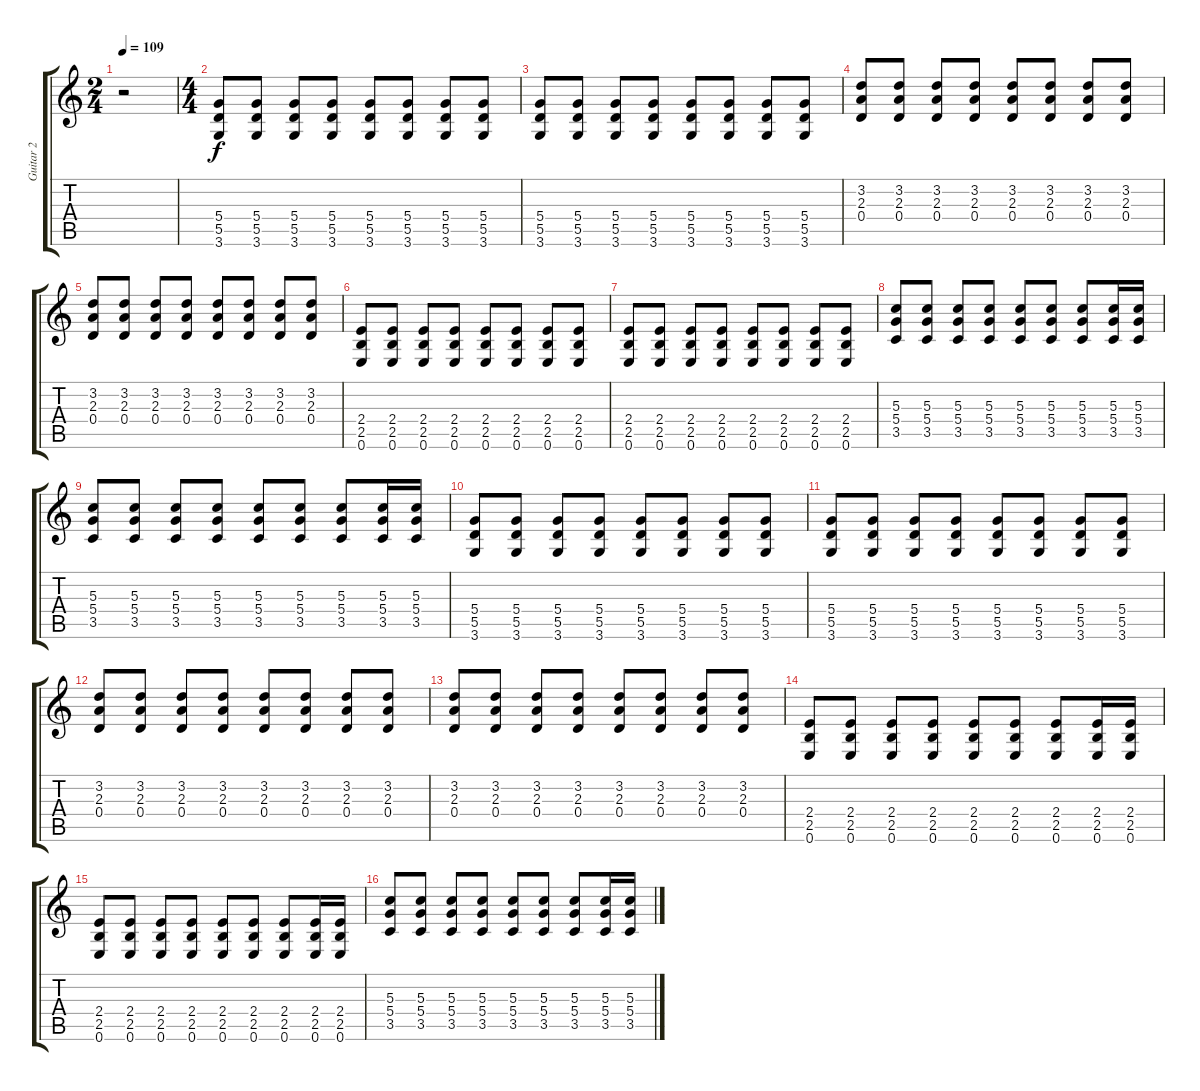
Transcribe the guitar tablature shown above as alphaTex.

\track ("Guitar 2" "Guitar 2") {instrument distortionguitar}
\staff {score tabs}
\tuning (E4 B3 G3 D3 A2 E2) {hide}
\ts (2 4)
\tempo 109
\clef g2
\ks c
r.2{dy f} |
\ts (4 4)
(5.4 5.5 3.6).8{balance 4 instrument distortionguitar} (5.4 5.5 3.6).8 (5.4 5.5 3.6).8 (5.4 5.5 3.6).8 (5.4 5.5 3.6).8 (5.4 5.5 3.6).8 (5.4 5.5 3.6).8 (5.4 5.5 3.6).8 |
(5.4 5.5 3.6).8 (5.4 5.5 3.6).8 (5.4 5.5 3.6).8 (5.4 5.5 3.6).8 (5.4 5.5 3.6).8 (5.4 5.5 3.6).8 (5.4 5.5 3.6).8 (5.4 5.5 3.6).8 |
(3.2 2.3 0.4).8 (3.2 2.3 0.4).8 (3.2 2.3 0.4).8 (3.2 2.3 0.4).8 (3.2 2.3 0.4).8 (3.2 2.3 0.4).8 (3.2 2.3 0.4).8 (3.2 2.3 0.4).8 |
(3.2 2.3 0.4).8 (3.2 2.3 0.4).8 (3.2 2.3 0.4).8 (3.2 2.3 0.4).8 (3.2 2.3 0.4).8 (3.2 2.3 0.4).8 (3.2 2.3 0.4).8 (3.2 2.3 0.4).8 |
(2.4 2.5 0.6).8 (2.4 2.5 0.6).8 (2.4 2.5 0.6).8 (2.4 2.5 0.6).8 (2.4 2.5 0.6).8 (2.4 2.5 0.6).8 (2.4 2.5 0.6).8 (2.4 2.5 0.6).8 |
(2.4 2.5 0.6).8 (2.4 2.5 0.6).8 (2.4 2.5 0.6).8 (2.4 2.5 0.6).8 (2.4 2.5 0.6).8 (2.4 2.5 0.6).8 (2.4 2.5 0.6).8 (2.4 2.5 0.6).8 |
(5.3 5.4 3.5).8 (5.3 5.4 3.5).8 (5.3 5.4 3.5).8 (5.3 5.4 3.5).8 (5.3 5.4 3.5).8 (5.3 5.4 3.5).8 (5.3 5.4 3.5).8 (5.3 5.4 3.5).16 (5.3 5.4 3.5).16 |
(5.3 5.4 3.5).8 (5.3 5.4 3.5).8 (5.3 5.4 3.5).8 (5.3 5.4 3.5).8 (5.3 5.4 3.5).8 (5.3 5.4 3.5).8 (5.3 5.4 3.5).8 (5.3 5.4 3.5).16 (5.3 5.4 3.5).16 |
(5.4 5.5 3.6).8 (5.4 5.5 3.6).8 (5.4 5.5 3.6).8 (5.4 5.5 3.6).8 (5.4 5.5 3.6).8 (5.4 5.5 3.6).8 (5.4 5.5 3.6).8 (5.4 5.5 3.6).8 |
(5.4 5.5 3.6).8 (5.4 5.5 3.6).8 (5.4 5.5 3.6).8 (5.4 5.5 3.6).8 (5.4 5.5 3.6).8 (5.4 5.5 3.6).8 (5.4 5.5 3.6).8 (5.4 5.5 3.6).8 |
(3.2 2.3 0.4).8 (3.2 2.3 0.4).8 (3.2 2.3 0.4).8 (3.2 2.3 0.4).8 (3.2 2.3 0.4).8 (3.2 2.3 0.4).8 (3.2 2.3 0.4).8 (3.2 2.3 0.4).8 |
(3.2 2.3 0.4).8 (3.2 2.3 0.4).8 (3.2 2.3 0.4).8 (3.2 2.3 0.4).8 (3.2 2.3 0.4).8 (3.2 2.3 0.4).8 (3.2 2.3 0.4).8 (3.2 2.3 0.4).8 |
(2.4 2.5 0.6).8 (2.4 2.5 0.6).8 (2.4 2.5 0.6).8 (2.4 2.5 0.6).8 (2.4 2.5 0.6).8 (2.4 2.5 0.6).8 (2.4 2.5 0.6).8 (2.4 2.5 0.6).16 (2.4 2.5 0.6).16 |
(2.4 2.5 0.6).8 (2.4 2.5 0.6).8 (2.4 2.5 0.6).8 (2.4 2.5 0.6).8 (2.4 2.5 0.6).8 (2.4 2.5 0.6).8 (2.4 2.5 0.6).8 (2.4 2.5 0.6).16 (2.4 2.5 0.6).16 |
(5.3 5.4 3.5).8 (5.3 5.4 3.5).8 (5.3 5.4 3.5).8 (5.3 5.4 3.5).8 (5.3 5.4 3.5).8 (5.3 5.4 3.5).8 (5.3 5.4 3.5).8 (5.3 5.4 3.5).16 (5.3 5.4 3.5).16
